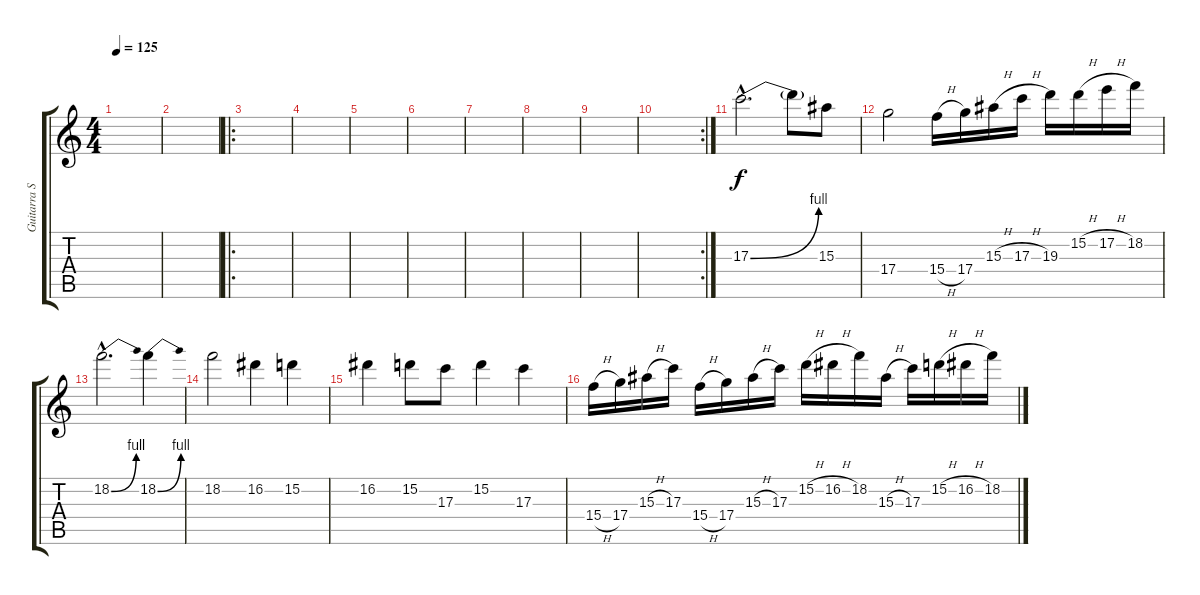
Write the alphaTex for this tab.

\track ("Guitarra Solo (Alterado)" "Guitarra S") {instrument overdrivenguitar}
\staff {score tabs}
\tuning (E4 B3 G3 D3 A2 E2) {hide}
\ts (4 4)
\tempo 125
\clef g2
\ks c
|
|
\ro
|
|
|
|
|
|
|
\rc 2
|
17.3{be (bend 0 0 60 4) hac}.2{d} 17.3{t}.8 15.3.8 |
17.4.2 15.4{h}.16 17.4.16 15.3{h}.16 17.3{h}.16 19.3.16 15.2{h}.16 17.2{h}.16 18.2.16 |
18.2{be (bend 0 0 60 4) hac}.2{d} 18.2{be (bend 0 0 60 4)}.4 |
18.2.2 16.2.4 15.2.4 |
16.2.4 15.2.8 17.3.8 15.2.4 17.3.4 |
15.4{h}.16 17.4.16 15.3{h}.16 17.3.16 15.4{h}.16 17.4.16 15.3{h}.16 17.3.16 15.2{h}.16 16.2{h}.16 18.2.16 15.3{h}.16 17.3.16 15.2{h}.16 16.2{h}.16 18.2.16
